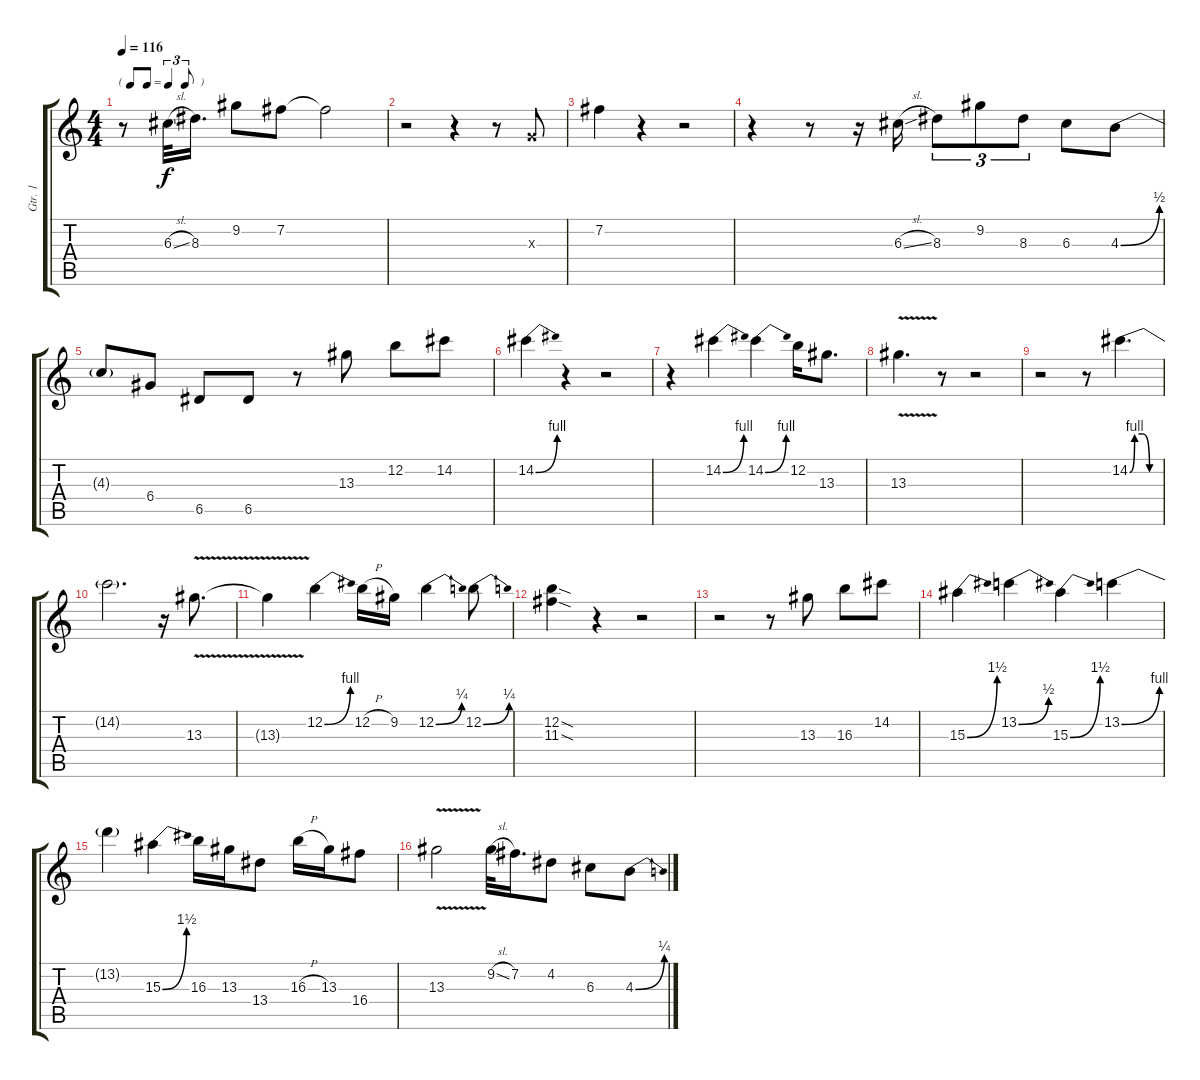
\track ("Gtr. 1" "Gtr. 1") {instrument overdrivenguitar}
\staff {score tabs}
\tuning (E4 B3 G3 D3 A2 E2) {hide}
\ts (4 4)
\tf triplet8th
\tempo 116
\clef g2
\ks c
r.8{dy f} 6.3{sl}.32 8.3.16{d} 9.2.8 7.2.8 7.2{t}.2 |
r.2 r.4 r.8 0.3{x}.8 |
7.2.4 r.4 r.2 |
r.4 r.8 r.16 6.3{sl}.16 8.3.8{tu (3 2)} 9.2.8{tu (3 2)} 8.3.8{tu (3 2)} 6.3.8 4.3{be (bend 0 0 60 2)}.8 |
4.3{t}.8 6.4.8 6.5.8 6.5.8 r.8 13.3.8 12.2.8 14.2.8 |
14.2{be (bend 0 0 60 4)}.4 r.4 r.2 |
r.4 14.2{be (bend 0 0 60 4)}.4 14.2{be (bend 0 0 60 4)}.4 12.2.16 13.3.8{d} |
13.3{v}.4{d} r.8 r.2 |
r.2 r.8 14.2{be (custom 0 0 10 4 25 4 40 0 60 0)}.4{d} |
14.2{t}.2{d} r.16 13.3{v}.8{d} |
13.3{v t}.4 12.2{be (bend 0 0 60 4)}.4 12.2{h}.16 9.2.16 12.2{be (bend 0 0 60 1)}.4 12.2{be (bend 0 0 60 1)}.8 |
(12.2{sod} 11.3{sod}).4 r.4 r.2 |
r.2 r.8 13.3.8 16.3.8 14.2.8 |
15.3{be (bend 0 0 60 6)}.4 13.2{be (bend 0 0 60 2)}.4 15.3{be (bend 0 0 60 6)}.4 13.2{be (bend 0 0 60 4)}.4 |
13.2{t}.4 15.3{be (bend 0 0 60 6)}.4 16.3.16 13.3.16 13.4.8 16.3{h}.16 13.3.16 16.4.8 |
13.3{v}.2 9.2{sl}.32 7.2.16{d} 4.2.8 6.3.8 4.3{be (bend 0 0 60 1)}.8
